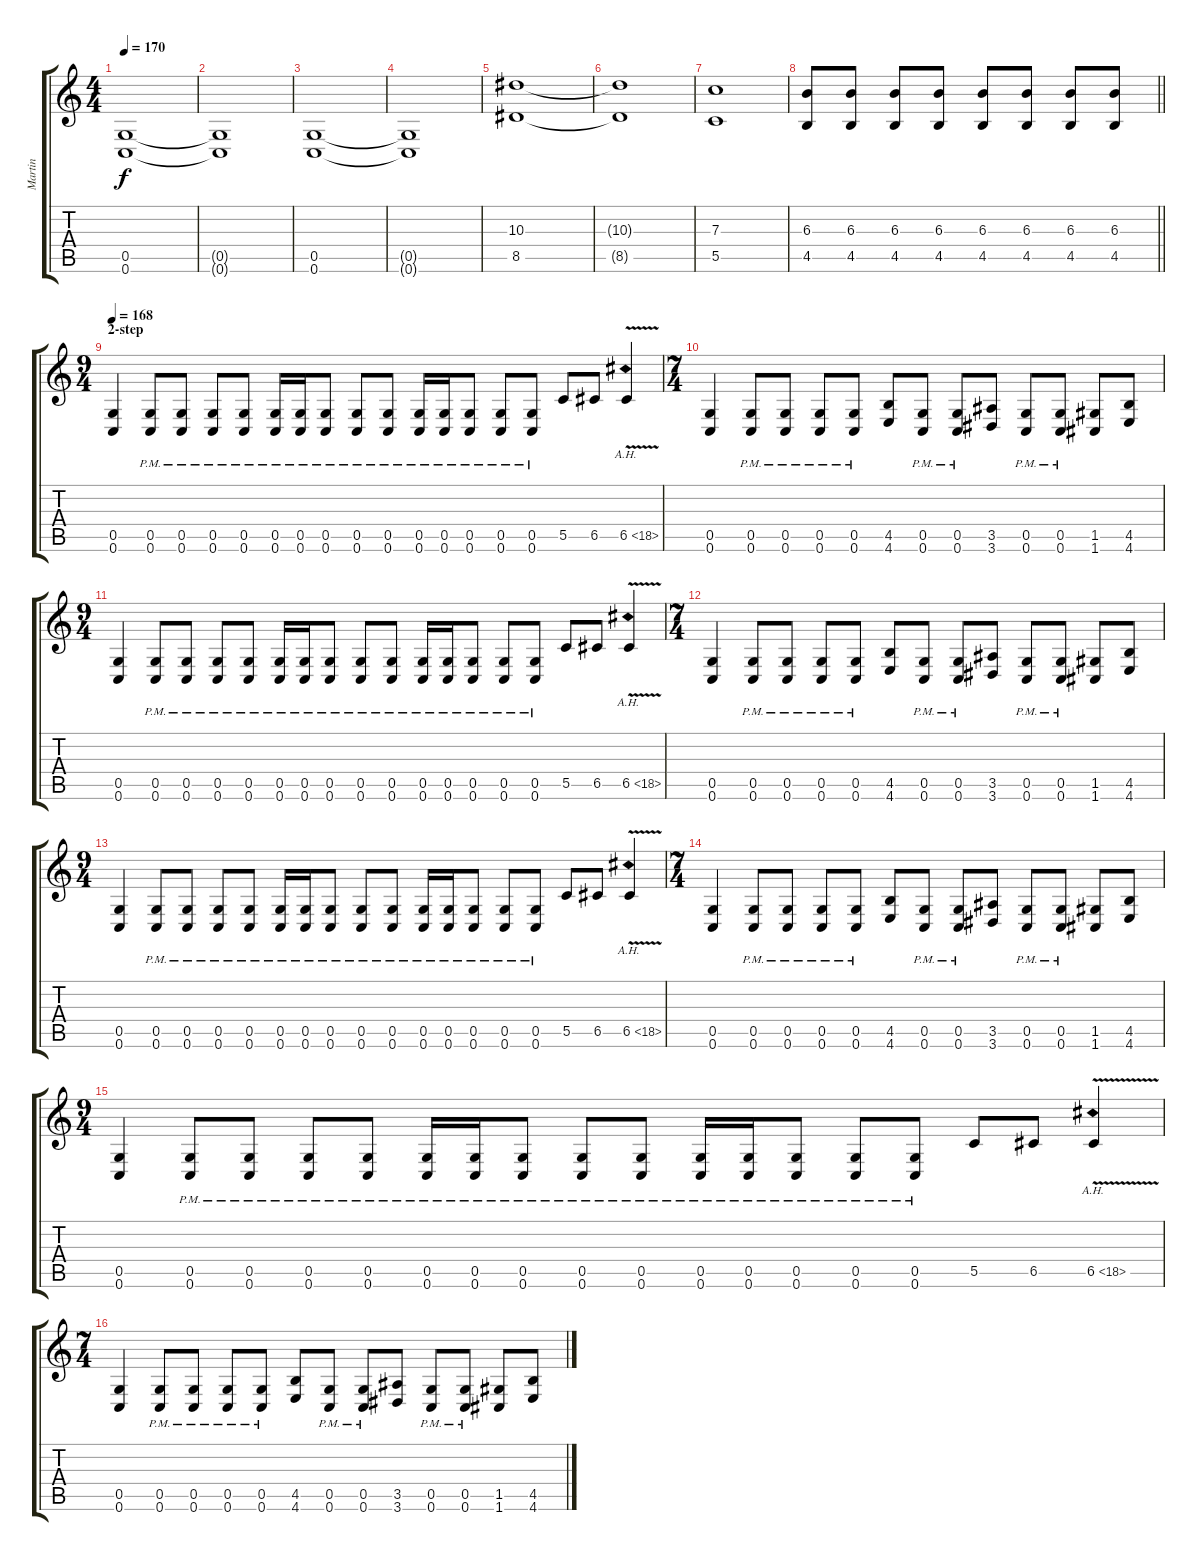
\track ("Martin" "Martin") {instrument overdrivenguitar}
\staff {score tabs}
\tuning (D4 A3 F3 C3 G2 C2) {hide}
\ts (4 4)
\tempo 170
\clef g2
\ks c
(0.5 0.6).1{dy f} |
(0.5{t} 0.6{t}).1 |
(0.5 0.6).1 |
(0.5{t} 0.6{t}).1 |
(10.3 8.5).1 |
(10.3{t} 8.5{t}).1 |
(7.3 5.5).1 |
\barLineRight lightlight
(6.3 4.5).8 (6.3 4.5).8 (6.3 4.5).8 (6.3 4.5).8 (6.3 4.5).8 (6.3 4.5).8 (6.3 4.5).8 (6.3 4.5).8 |
\ts (9 4)
\section ("" "2-step")
\tempo 168
(0.5 0.6).4 (0.5{pm} 0.6{pm}).8 (0.5{pm} 0.6{pm}).8 (0.5{pm} 0.6{pm}).8 (0.5{pm} 0.6{pm}).8 (0.5{pm} 0.6{pm}).16 (0.5{pm} 0.6{pm}).16 (0.5{pm} 0.6{pm}).8 (0.5{pm} 0.6{pm}).8 (0.5{pm} 0.6{pm}).8 (0.5{pm} 0.6{pm}).16 (0.5{pm} 0.6{pm}).16 (0.5{pm} 0.6{pm}).8 (0.5{pm} 0.6{pm}).8 (0.5{pm} 0.6{pm}).8 5.5.8 6.5.8 6.5{ah 12 v}.4 |
\ts (7 4)
(0.5 0.6).4 (0.5{pm} 0.6{pm}).8 (0.5{pm} 0.6{pm}).8 (0.5{pm} 0.6{pm}).8 (0.5{pm} 0.6{pm}).8 (4.5 4.6).8 (0.5{pm} 0.6{pm}).8 (0.5{pm} 0.6{pm}).8 (3.5 3.6).8 (0.5{pm} 0.6{pm}).8 (0.5{pm} 0.6{pm}).8 (1.5 1.6).8 (4.5 4.6).8 |
\ts (9 4)
(0.5 0.6).4 (0.5{pm} 0.6{pm}).8 (0.5{pm} 0.6{pm}).8 (0.5{pm} 0.6{pm}).8 (0.5{pm} 0.6{pm}).8 (0.5{pm} 0.6{pm}).16 (0.5{pm} 0.6{pm}).16 (0.5{pm} 0.6{pm}).8 (0.5{pm} 0.6{pm}).8 (0.5{pm} 0.6{pm}).8 (0.5{pm} 0.6{pm}).16 (0.5{pm} 0.6{pm}).16 (0.5{pm} 0.6{pm}).8 (0.5{pm} 0.6{pm}).8 (0.5{pm} 0.6{pm}).8 5.5.8 6.5.8 6.5{ah 12 v}.4 |
\ts (7 4)
(0.5 0.6).4 (0.5{pm} 0.6{pm}).8 (0.5{pm} 0.6{pm}).8 (0.5{pm} 0.6{pm}).8 (0.5{pm} 0.6{pm}).8 (4.5 4.6).8 (0.5{pm} 0.6{pm}).8 (0.5{pm} 0.6{pm}).8 (3.5 3.6).8 (0.5{pm} 0.6{pm}).8 (0.5{pm} 0.6{pm}).8 (1.5 1.6).8 (4.5 4.6).8 |
\ts (9 4)
(0.5 0.6).4 (0.5{pm} 0.6{pm}).8 (0.5{pm} 0.6{pm}).8 (0.5{pm} 0.6{pm}).8 (0.5{pm} 0.6{pm}).8 (0.5{pm} 0.6{pm}).16 (0.5{pm} 0.6{pm}).16 (0.5{pm} 0.6{pm}).8 (0.5{pm} 0.6{pm}).8 (0.5{pm} 0.6{pm}).8 (0.5{pm} 0.6{pm}).16 (0.5{pm} 0.6{pm}).16 (0.5{pm} 0.6{pm}).8 (0.5{pm} 0.6{pm}).8 (0.5{pm} 0.6{pm}).8 5.5.8 6.5.8 6.5{ah 12 v}.4 |
\ts (7 4)
(0.5 0.6).4 (0.5{pm} 0.6{pm}).8 (0.5{pm} 0.6{pm}).8 (0.5{pm} 0.6{pm}).8 (0.5{pm} 0.6{pm}).8 (4.5 4.6).8 (0.5{pm} 0.6{pm}).8 (0.5{pm} 0.6{pm}).8 (3.5 3.6).8 (0.5{pm} 0.6{pm}).8 (0.5{pm} 0.6{pm}).8 (1.5 1.6).8 (4.5 4.6).8 |
\ts (9 4)
(0.5 0.6).4 (0.5{pm} 0.6{pm}).8 (0.5{pm} 0.6{pm}).8 (0.5{pm} 0.6{pm}).8 (0.5{pm} 0.6{pm}).8 (0.5{pm} 0.6{pm}).16 (0.5{pm} 0.6{pm}).16 (0.5{pm} 0.6{pm}).8 (0.5{pm} 0.6{pm}).8 (0.5{pm} 0.6{pm}).8 (0.5{pm} 0.6{pm}).16 (0.5{pm} 0.6{pm}).16 (0.5{pm} 0.6{pm}).8 (0.5{pm} 0.6{pm}).8 (0.5{pm} 0.6{pm}).8 5.5.8 6.5.8 6.5{ah 12 v}.4 |
\ts (7 4)
(0.5 0.6).4 (0.5{pm} 0.6{pm}).8 (0.5{pm} 0.6{pm}).8 (0.5{pm} 0.6{pm}).8 (0.5{pm} 0.6{pm}).8 (4.5 4.6).8 (0.5{pm} 0.6{pm}).8 (0.5{pm} 0.6{pm}).8 (3.5 3.6).8 (0.5{pm} 0.6{pm}).8 (0.5{pm} 0.6{pm}).8 (1.5 1.6).8 (4.5 4.6).8
